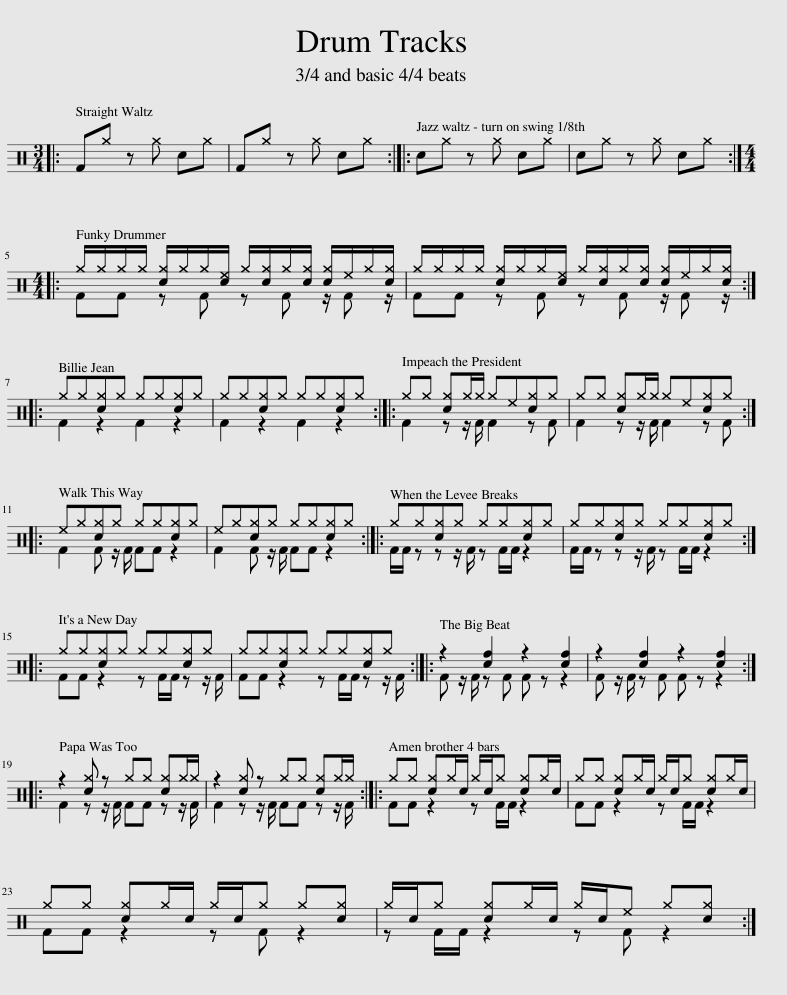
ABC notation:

X:1
%%score ( 1 2 )
L:1/8
M:3/4
I:linebreak $
K:C
V:1 perc
K:none
V:2 perc
K:none
V:1
|: F^g z ^g c^g | F^g z ^g c^g :: c^g z ^g c^g | c^g z ^g c^g ::$[M:4/4] ^g/^g/^g/^g/ [c^g]/^g/^g/[c^e]/ ^g/[c^g]/^g/[c^g]/ [c^g]/^e/^g/[c^g]/ | %5
 ^g/^g/^g/^g/ [c^g]/^g/^g/[c^e]/ ^g/[c^g]/^g/[c^g]/ [c^g]/^e/^g/[c^g]/ ::$ ^g^g[c^g]^g ^g^g[c^g]^g | ^g^g[c^g]^g ^g^g[c^g]^g :: ^g^g [c^g]^g/^g/ ^g^e[c^g]^g | ^g^g [c^g]^g/^g/ ^g^e[c^g]^g ::$ %10
 ^e^g[c^g]^g ^g^g[c^g]^g | ^e^g[c^g]^g ^g^g[c^g]^g :: ^g^g[c^g]^g ^g^g[c^g]^g | ^g^g[c^g]^g ^g^g[c^g]^g ::$ ^g^g[c^g]^g ^g^g[c^g]^g | %15
 ^g^g[c^g]^g ^g^g[c^g]^g :: z2 [cf]2 z2 [cf]2 | z2 [cf]2 z2 [cf]2 ::$ z2 [c^g] z ^g^g [c^g]^g/^g/ | z2 [c^g] z ^g^g [c^g]^g/^g/ :: %20
 ^g^g [c^g]^g/c/ ^g/c/^g [c^g]^g/c/ | ^g^g [c^g]^g/c/ ^g/c/^g [c^g]^g/c/ |$ ^g^g [c^g]^g/c/ ^g/c/^g ^g[c^g] | ^g/c/^g [c^g]^g/c/ ^g/c/^e ^g[c^g] :| %24
V:2
|: x6 | x6 :: x6 | x6 ::$[M:4/4] FF z F z F z/ F z/ | %5
 FF z F z F z/ F z/ ::$ F2 z2 F2 z2 | F2 z2 F2 z2 :: F2 z z/ F/ F2 z F | F2 z z/ F/ F2 z F ::$ %10
 F2 F z/ F/ FF z2 | F2 F z/ F/ FF z2 :: F/F/ z z z/ F/ z F/F/ z2 | F/F/ z z z/ F/ z F/F/ z2 ::$ FF z2 z F/F/ z z/ F/ | %15
 FF z2 z F/F/ z z/ F/ :: F z/ F/ z F F z z2 | F z/ F/ z F F z z2 ::$ F2 z z/ F/ FF z z/ F/ | F2 z z/ F/ FF z z/ F/ :: %20
 FF z2 z F/F/ z2 | FF z2 z F/F/ z2 |$ FF z2 z F z2 | z F/F/ z2 z F z2 :| %24
